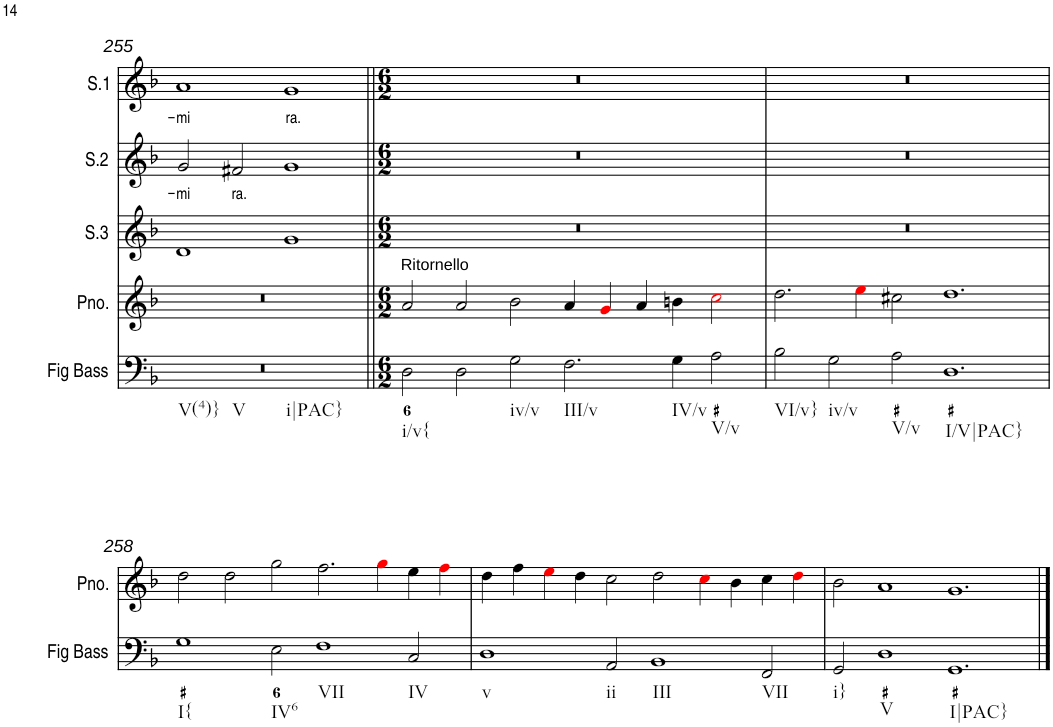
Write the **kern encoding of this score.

**kern	**kern	**kern	**kern	**text	**kern	**text
*part5	*part4	*part3	*part2	*part2	*part1	*part1
*staff5	*staff4	*staff3	*staff2	*staff2	*staff1	*staff1
*I"Fig Bass	*I"Piano	*I"Soprano3	*I"Soprano2	*	*I"Soprano1	*
*I'Fig Bass	*I'Pno.	*I'S.3	*I'S.2	*	*I'S.1	*
!!LO:PB:g=z
*clefF4	*clefG2	*clefG2	*clefG2	*	*clefG2	*
*k[b-]	*k[b-]	*k[b-]	*k[b-]	*	*k[b-]	*
*M4/2	*M4/2	*M4/2	*M4/2	*	*M4/2	*
=255	=255	=255	=255	=255	=255	=255
!LO:TX:b:t=V(4)}	!	!	!	!	!	!
!LO:TX:b:t=V	!	!	!	!	!	!
!LO:TX:b:t=i|PAC}	!	!	!	!	!	!
!	!	!	!	!LO:LY:b	!	!LO:LY:b
0r	0r	1d	2g/	-mi	1a	-mi
!	!	!	!	!LO:LY:b	!	!
.	.	.	2f#X/	ra.	.	.
!	!	!	!	!	!	!LO:LY:b
.	.	1g	1g	.	1g	ra.
=256||	=256||	=256||	=256||	=256||	=256||	=256||
*M6/2	*M6/2	*M6/2	*M6/2	*	*M6/2	*
!	!LO:TX:a:t=Ritornello	!	!	!	!	!
!LO:TX:b:t=i/v{	!	!	!	!	!	!
2D\	2a/	0.r	0.r	.	0.r	.
2D\	2a/	.	.	.	.	.
!LO:TX:b:t=iv/v	!	!	!	!	!	!
2G\	2b-\	.	.	.	.	.
!LO:TX:b:t=III/v	!	!	!	!	!	!
2.F\	4a/	.	.	.	.	.
.	4gi/	.	.	.	.	.
.	4a/	.	.	.	.	.
!LO:TX:b:t=IV/v	!	!	!	!	!	!
4G\	4bn\	.	.	.	.	.
!LO:TX:b:t=V/v	!	!	!	!	!	!
2A\	2cci\	.	.	.	.	.
=257	=257	=257	=257	=257	=257	=257
!LO:TX:b:t=VI/v}	!	!	!	!	!	!
2B-\	2.dd\	0.r	0.r	.	0.r	.
!LO:TX:b:t=iv/v	!	!	!	!	!	!
2G\	.	.	.	.	.	.
.	4eei\	.	.	.	.	.
!LO:TX:b:t=V/v	!	!	!	!	!	!
2A\	2cc#X\	.	.	.	.	.
!LO:TX:b:t=I/V|PAC}	!	!	!	!	!	!
1.D	1.dd	.	.	.	.	.
!!LO:LB:g=z
=258	=258	=258	=258	=258	=258	=258
!LO:TX:b:t=I{	!	!	!	!	!	!
1G	2dd\	0.r	0.r	.	0.r	.
.	2dd\	.	.	.	.	.
!LO:TX:b:t=IV6	!	!	!	!	!	!
2E\	2gg\	.	.	.	.	.
!LO:TX:b:t=VII	!	!	!	!	!	!
1F	2.ff\	.	.	.	.	.
.	4ggi\	.	.	.	.	.
!LO:TX:b:t=IV	!	!	!	!	!	!
2C/	4ee\	.	.	.	.	.
.	4ffi\	.	.	.	.	.
=259	=259	=259	=259	=259	=259	=259
!LO:TX:b:t=v	!	!	!	!	!	!
1D	4dd\	0.r	0.r	.	0.r	.
.	4ff\	.	.	.	.	.
.	4eei\	.	.	.	.	.
.	4dd\	.	.	.	.	.
!LO:TX:b:t=ii	!	!	!	!	!	!
2AA/	2cc\	.	.	.	.	.
!LO:TX:b:t=III	!	!	!	!	!	!
1BB-	2dd\	.	.	.	.	.
.	4cci\	.	.	.	.	.
.	4b-\	.	.	.	.	.
!LO:TX:b:t=VII	!	!	!	!	!	!
2FF/	4cc\	.	.	.	.	.
.	4ddi\	.	.	.	.	.
=260	=260	=260	=260	=260	=260	=260
!LO:TX:b:t=i}	!	!	!	!	!	!
2GG/	2b-\	0.r	0.r	.	0.r	.
!LO:TX:b:t=V	!	!	!	!	!	!
1D	1a	.	.	.	.	.
!LO:TX:b:t=I|PAC}	!	!	!	!	!	!
1.GG	1.g	.	.	.	.	.
==	==	==	==	==	==	==
*-	*-	*-	*-	*-	*-	*-
